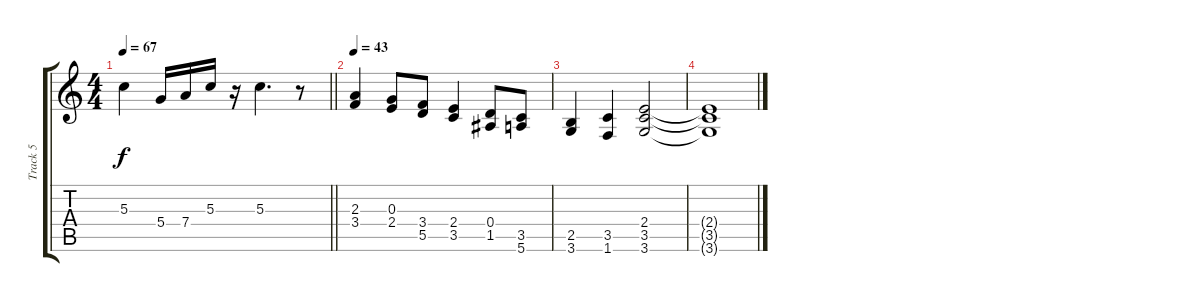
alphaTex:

\track ("Track 5" "Track 5") {instrument electricguitarjazz}
\staff {score tabs}
\tuning (E4 B3 G3 D3 A2 E2) {hide}
\ts (4 4)
\tempo 67
\clef g2
\barLineRight lightlight
\ks c
5.3.4{dy f} 5.4.16 7.4.16 5.3.16 r.16 5.3.4{d} r.8 |
\tempo 43
(2.3 3.4).4 (0.3 2.4).8 (3.4 5.5).8 (2.4 3.5).4 (0.4 1.5).8 (3.5 5.6).8 |
(2.5 3.6).4 (3.5 1.6).4 (2.4 3.5 3.6).2 |
(2.4{t} 3.5{t} 3.6{t}).1
